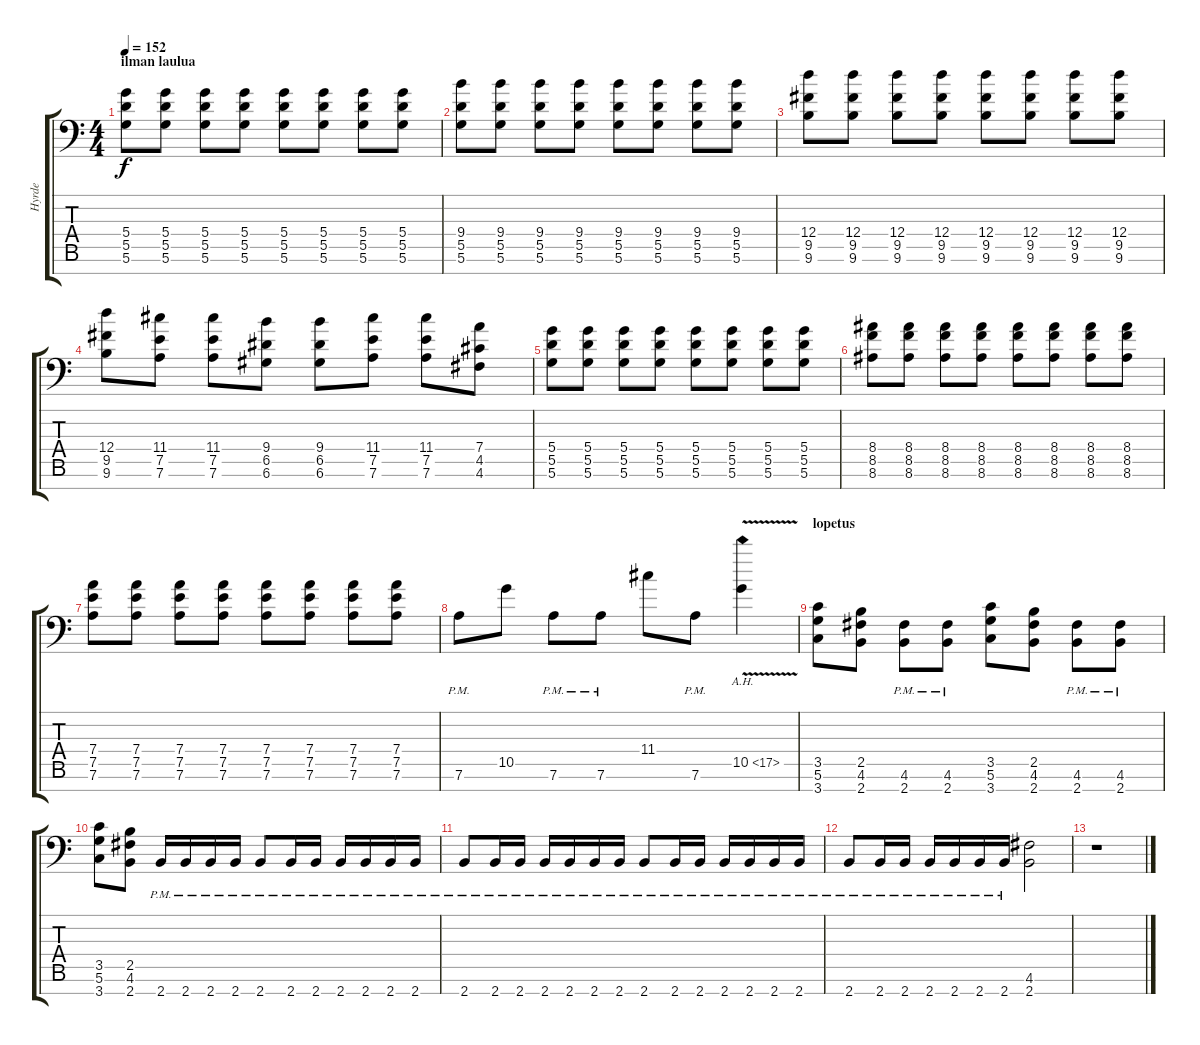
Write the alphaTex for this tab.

\track ("Hyrde" "Hyrde") {instrument distortionguitar}
\staff {score tabs}
\tuning (E4 B3 G3 D3 A2 D2 A1) {hide}
\ts (4 4)
\section ("" "ilman laulua")
\tempo 152
\clef f4
\ks c
(5.4 5.5 5.6).8{dy f} (5.4 5.5 5.6).8 (5.4 5.5 5.6).8 (5.4 5.5 5.6).8 (5.4 5.5 5.6).8 (5.4 5.5 5.6).8 (5.4 5.5 5.6).8 (5.4 5.5 5.6).8 |
(9.4 5.5 5.6).8 (9.4 5.5 5.6).8 (9.4 5.5 5.6).8 (9.4 5.5 5.6).8 (9.4 5.5 5.6).8 (9.4 5.5 5.6).8 (9.4 5.5 5.6).8 (9.4 5.5 5.6).8 |
(12.4 9.5 9.6).8 (12.4 9.5 9.6).8 (12.4 9.5 9.6).8 (12.4 9.5 9.6).8 (12.4 9.5 9.6).8 (12.4 9.5 9.6).8 (12.4 9.5 9.6).8 (12.4 9.5 9.6).8 |
(12.4 9.5 9.6).8 (11.4 7.5 7.6).8 (11.4 7.5 7.6).8 (9.4 6.5 6.6).8 (9.4 6.5 6.6).8 (11.4 7.5 7.6).8 (11.4 7.5 7.6).8 (7.4 4.5 4.6).8 |
(5.4 5.5 5.6).8 (5.4 5.5 5.6).8 (5.4 5.5 5.6).8 (5.4 5.5 5.6).8 (5.4 5.5 5.6).8 (5.4 5.5 5.6).8 (5.4 5.5 5.6).8 (5.4 5.5 5.6).8 |
(8.4 8.5 8.6).8 (8.4 8.5 8.6).8 (8.4 8.5 8.6).8 (8.4 8.5 8.6).8 (8.4 8.5 8.6).8 (8.4 8.5 8.6).8 (8.4 8.5 8.6).8 (8.4 8.5 8.6).8 |
(7.4 7.5 7.6).8 (7.4 7.5 7.6).8 (7.4 7.5 7.6).8 (7.4 7.5 7.6).8 (7.4 7.5 7.6).8 (7.4 7.5 7.6).8 (7.4 7.5 7.6).8 (7.4 7.5 7.6).8 |
7.6{pm}.8 10.5.8 7.6{pm}.8 7.6{pm}.8 11.4.8 7.6{pm}.8 10.5{ah 7 v}.4 |
\section ("" "lopetus")
(3.5 5.6 3.7).8 (2.5 4.6 2.7).8 (4.6{pm} 2.7{pm}).8 (4.6{pm} 2.7{pm}).8 (3.5 5.6 3.7).8 (2.5 4.6 2.7).8 (4.6{pm} 2.7{pm}).8 (4.6{pm} 2.7{pm}).8 |
(3.5 5.6 3.7).8 (2.5 4.6 2.7).8 2.7{pm}.16 2.7{pm}.16 2.7{pm}.16 2.7{pm}.16 2.7{pm}.8 2.7{pm}.16 2.7{pm}.16 2.7{pm}.16 2.7{pm}.16 2.7{pm}.16 2.7{pm}.16 |
2.7{pm}.8 2.7{pm}.16 2.7{pm}.16 2.7{pm}.16 2.7{pm}.16 2.7{pm}.16 2.7{pm}.16 2.7{pm}.8 2.7{pm}.16 2.7{pm}.16 2.7{pm}.16 2.7{pm}.16 2.7{pm}.16 2.7{pm}.16 |
2.7{pm}.8 2.7{pm}.16 2.7{pm}.16 2.7{pm}.16 2.7{pm}.16 2.7{pm}.16 2.7{pm}.16 (4.6 2.7).2 |
r.1
